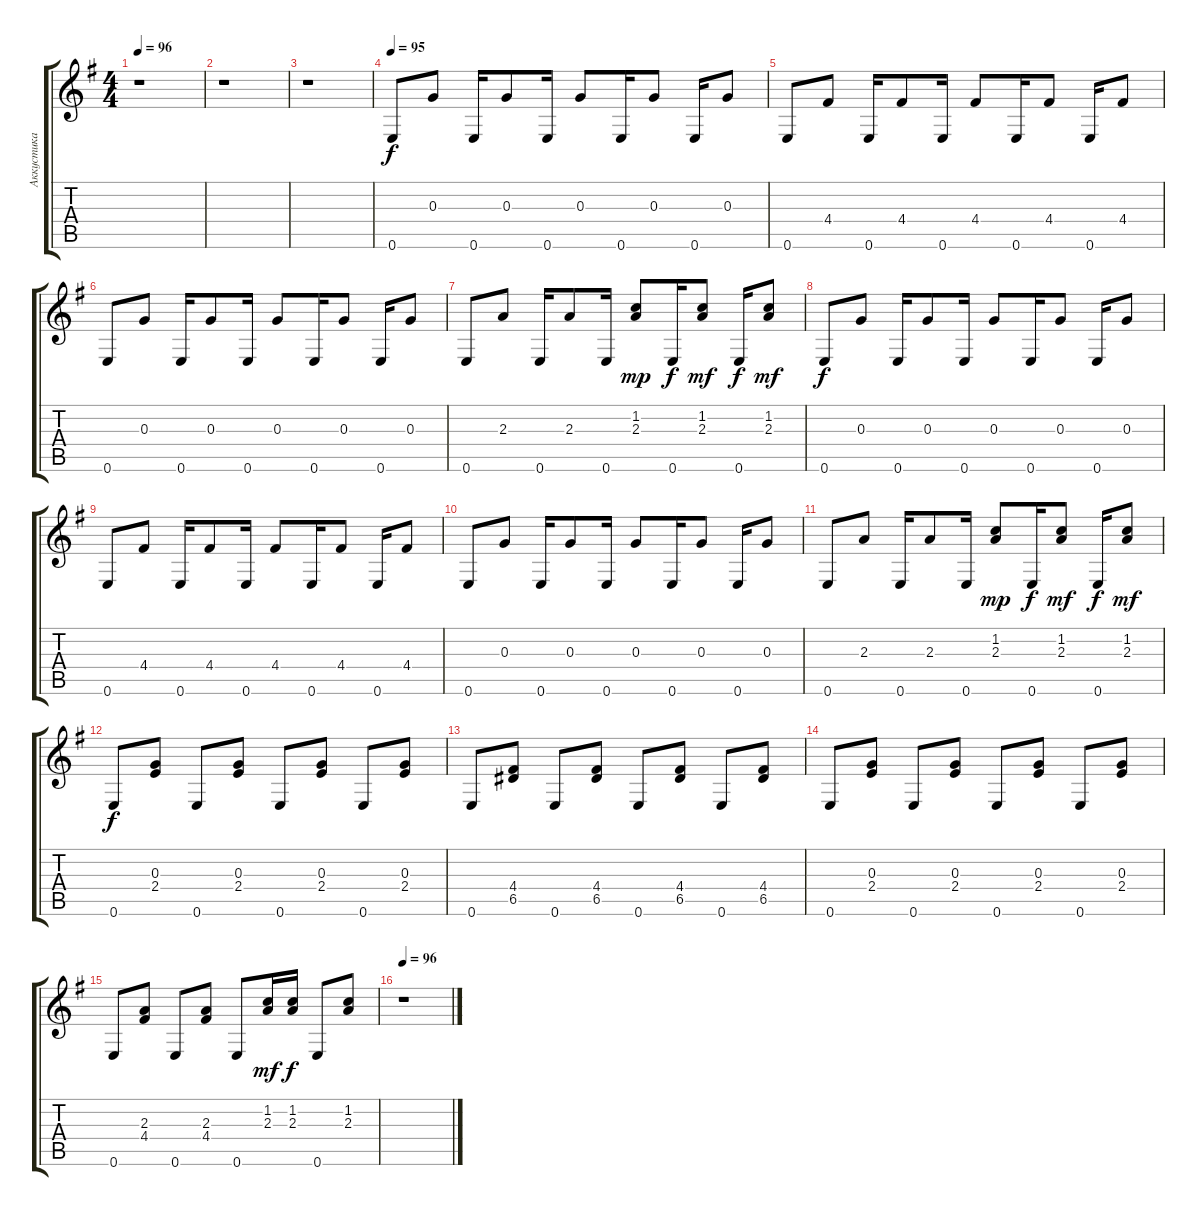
\track ("Аккустика" "Аккустика") {instrument acousticguitarsteel}
\staff {score tabs}
\tuning (E4 B3 G3 D3 A2 E2) {hide}
\ts (4 4)
\tempo 96
\clef g2
\ks eminor
r.1{dy f} |
r.1 |
r.1 |
\tempo 95
0.6.8 0.3.8 0.6.16 0.3.8 0.6.16 0.3.8 0.6.16 0.3.8 0.6.16 0.3.8 |
0.6.8 4.4.8 0.6.16 4.4.8 0.6.16 4.4.8 0.6.16 4.4.8 0.6.16 4.4.8 |
0.6.8 0.3.8 0.6.16 0.3.8 0.6.16 0.3.8 0.6.16 0.3.8 0.6.16 0.3.8 |
0.6.8 2.3.8 0.6.16 2.3.8 0.6.16 (1.2 2.3).8{dy mp} 0.6.16{dy f} (1.2 2.3).8{dy mf} 0.6.16{dy f} (1.2 2.3).8{dy mf} |
0.6.8{dy f} 0.3.8 0.6.16 0.3.8 0.6.16 0.3.8 0.6.16 0.3.8 0.6.16 0.3.8 |
0.6.8 4.4.8 0.6.16 4.4.8 0.6.16 4.4.8 0.6.16 4.4.8 0.6.16 4.4.8 |
0.6.8 0.3.8 0.6.16 0.3.8 0.6.16 0.3.8 0.6.16 0.3.8 0.6.16 0.3.8 |
0.6.8 2.3.8 0.6.16 2.3.8 0.6.16 (1.2 2.3).8{dy mp} 0.6.16{dy f} (1.2 2.3).8{dy mf} 0.6.16{dy f} (1.2 2.3).8{dy mf} |
0.6.8{dy f} (0.3 2.4).8 0.6.8 (0.3 2.4).8 0.6.8 (0.3 2.4).8 0.6.8 (0.3 2.4).8 |
0.6.8 (4.4 6.5).8 0.6.8 (4.4 6.5).8 0.6.8 (4.4 6.5).8 0.6.8 (4.4 6.5).8 |
0.6.8 (0.3 2.4).8 0.6.8 (0.3 2.4).8 0.6.8 (0.3 2.4).8 0.6.8 (0.3 2.4).8 |
0.6.8 (2.3 4.4).8 0.6.8 (2.3 4.4).8 0.6.8 (1.2 2.3).16{dy mf} (1.2 2.3).16{dy f} 0.6.8 (1.2 2.3).8 |
\tempo 96
r.1
